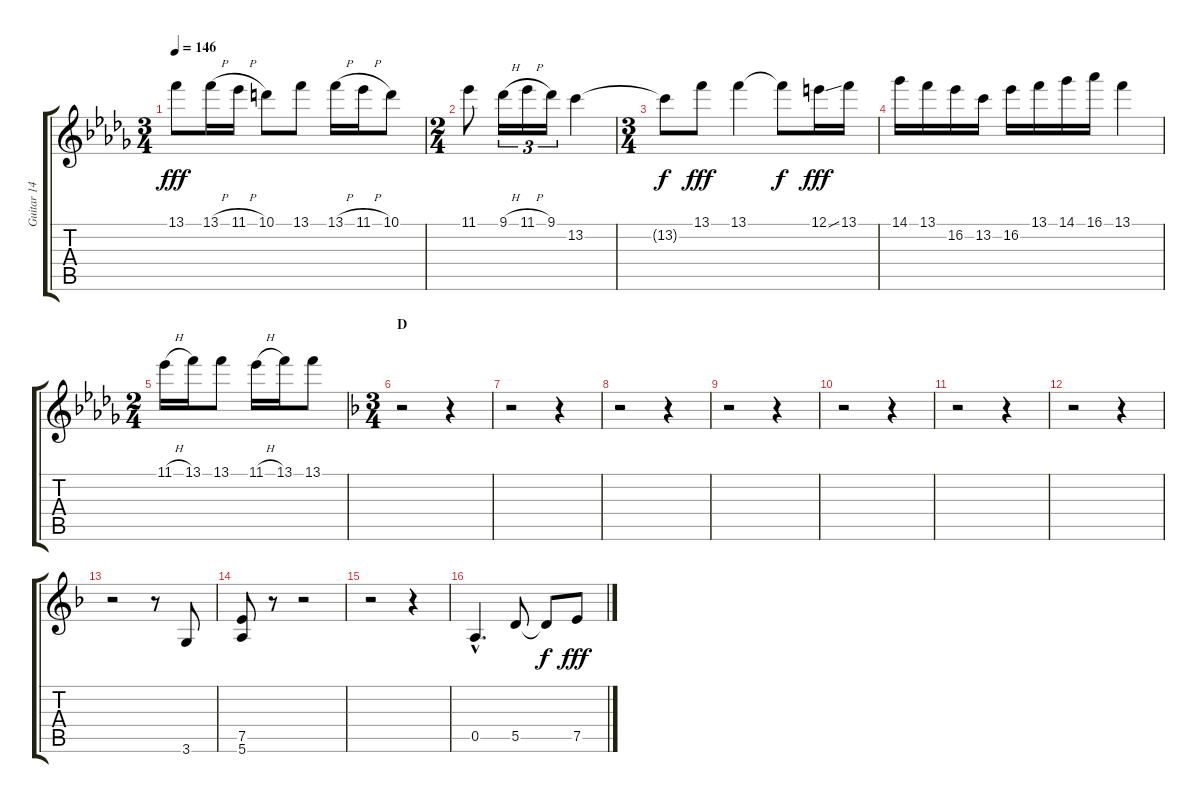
\track ("Guitar 14" "Guitar 14") {instrument distortionguitar}
\staff {score tabs}
\tuning (E4 B3 G3 D3 A2 E2) {hide}
\ts (3 4)
\tempo 146
\clef g2
\ks db
13.1.8{dy fff} 13.1{h}.16 11.1{h}.16 10.1.8 13.1.8 13.1{h}.16 11.1{h}.16 10.1.8 |
\ts (2 4)
11.1.8 9.1{h}.16{tu (3 2)} 11.1{h}.16{tu (3 2)} 9.1.16{tu (3 2)} 13.2.4 |
\ts (3 4)
13.2{t}.8{dy f} 13.1.8{dy fff} 13.1.4 13.1{t}.8{dy f} 12.1{ss}.16{dy fff} 13.1.16 |
14.1.16 13.1.16 16.2.16 13.2.16 16.2.16 13.1.16 14.1.16 16.1.16 13.1.4 |
\ts (2 4)
11.1{h}.16 13.1.16 13.1.8 11.1{h}.16 13.1.16 13.1.8 |
\ts (3 4)
\section ("" "D")
\ks f
r.2 r.4 |
r.2 r.4 |
r.2 r.4 |
r.2 r.4 |
r.2 r.4 |
r.2 r.4 |
r.2 r.4 |
r.2 r.8 3.6.8 |
(7.5 5.6).8 r.8 r.2 |
r.2 r.4 |
0.5{hac}.4{d} 5.5.8 5.5{t}.8{dy f} 7.5.8{dy fff}
